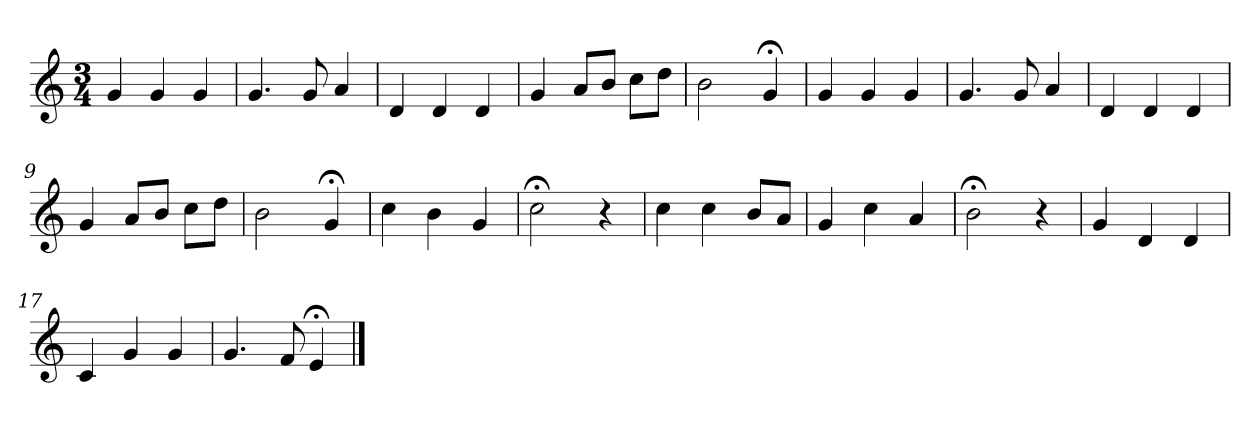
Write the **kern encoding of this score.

**kern
*part1
*staff1
*clefG2
*k[]
*C:
*M3/4
=1
4g
4g
4g
=2
4.g
8g
4a
=3
4d
4d
4d
=4
4g
8a/L
8b/J
8cc\L
8dd\J
=5
2b
4g;<
=6
4g
4g
4g
=7
4.g
8g
4a
=8
4d
4d
4d
=9
4g
8a/L
8b/J
8cc\L
8dd\J
=10
2b
4g;<
=11
4cc
4b
4g
=12
2cc;<
4r
=13
4cc
4cc
8b/L
8a/J
=14
4g
4cc
4a
=15
2b;<
4r
=16
4g
4d
4d
=17
4c
4g
4g
=18
4.g
8f
4e;<
==
*-
